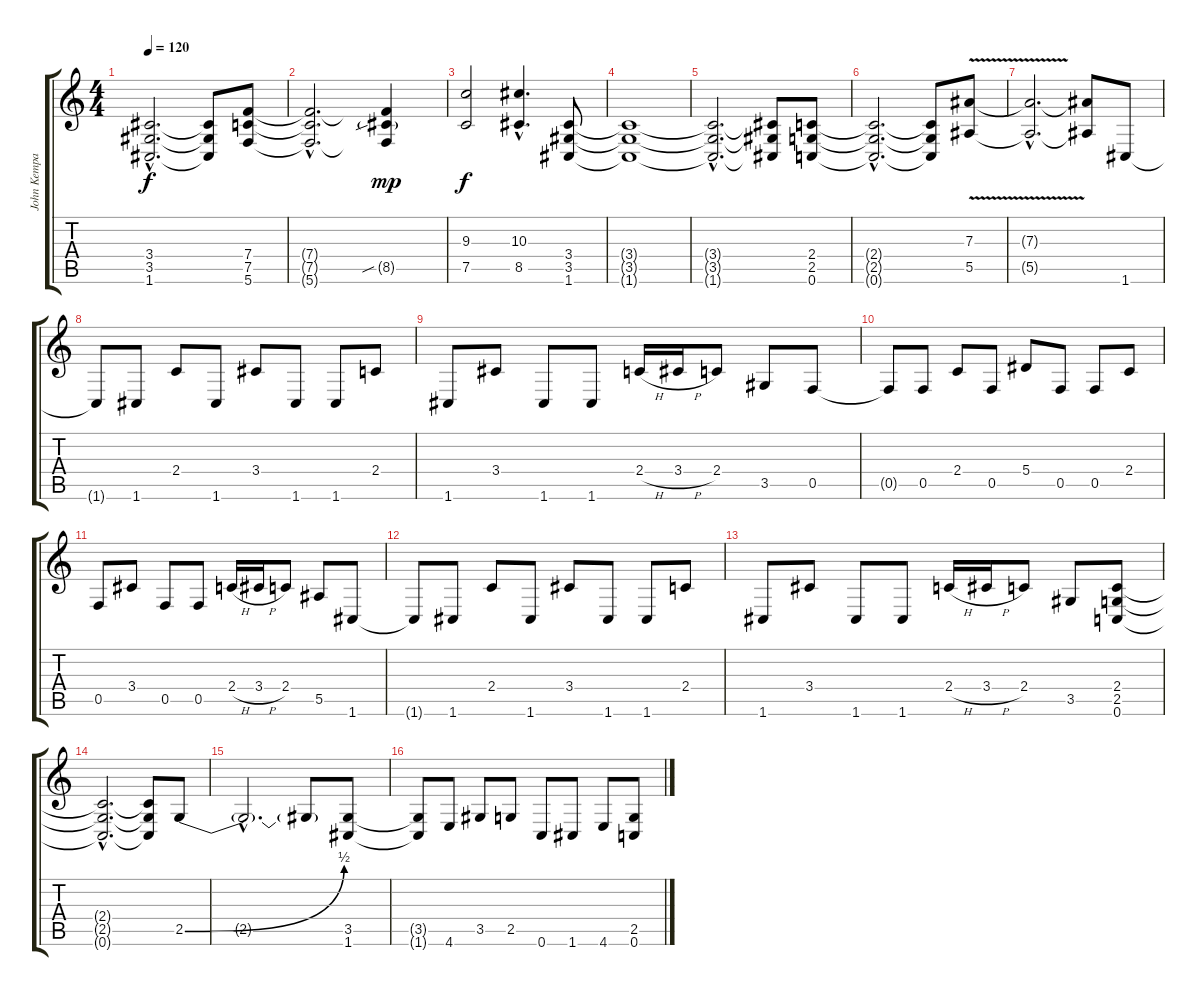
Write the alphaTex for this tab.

\track ("John Kempainen (Rhythm Guitar)" "John Kempa") {instrument distortionguitar}
\staff {score tabs}
\tuning (C4 G3 Eb3 Bb2 F2 C2) {hide}
\ts (4 4)
\tempo 120
\clef g2
\ks c
(3.4{hac t} 3.5{hac t} 1.6{hac t}).2{d dy f} (3.4{t} 3.5{t} 1.6{t}).8 (7.4 7.5 5.6).8 |
(7.4{hac t} 7.5{hac t} 5.6{hac t}).2{d} (7.4{t} 8.5{sib g} 5.6{t}).4{dy mp} |
(9.3 7.5).2{dy f} (10.3{hac} 8.5{hac}).4{d} (3.4 3.5 1.6).8 |
(3.4{t} 3.5{t} 1.6{t}).1 |
(3.4{hac t} 3.5{hac t} 1.6{hac t}).2{d} (3.4{t} 3.5{t} 1.6{t}).8 (2.4 2.5 0.6).8 |
(2.4{hac t} 2.5{hac t} 0.6{hac t}).2{d} (2.4{t} 2.5{t} 0.6{t}).8 (7.3{v} 5.5{v}).8{balance 16} |
(7.3{hac t} 5.5{hac t}).2{d} (7.3{t} 5.5{t}).8 1.6.8{balance 8} |
1.6{t}.8{balance 8} 1.6.8 2.4.8 1.6.8 3.4.8 1.6.8 1.6.8 2.4.8 |
1.6.8 3.4.8 1.6.8 1.6.8 2.4{h}.16 3.4{h}.16 2.4.8 3.5.8 0.5.8 |
0.5{t}.8 0.5.8 2.4.8 0.5.8 5.4.8 0.5.8 0.5.8 2.4.8 |
0.5.8 3.4.8 0.5.8 0.5.8 2.4{h}.16 3.4{h}.16 2.4.8 5.5.8 1.6.8 |
1.6{t}.8 1.6.8 2.4.8 1.6.8 3.4.8 1.6.8 1.6.8 2.4.8 |
1.6.8 3.4.8 1.6.8 1.6.8 2.4{h}.16 3.4{h}.16 2.4.8 3.5.8 (2.4 2.5 0.6).8 |
(2.4{hac t} 2.5{hac t} 0.6{hac t}).2{d} (2.4{t} 2.5{t} 0.6{t}).8 2.5{be (bend 0 0 60 2)}.8 |
2.5{hac t}.2{d} 2.5{t}.8 (3.5 1.6).8 |
(3.5{t} 1.6{t}).8 4.6.8 3.5.8 2.5.8 0.6.8 1.6.8 4.6.8 (2.5 0.6).8
